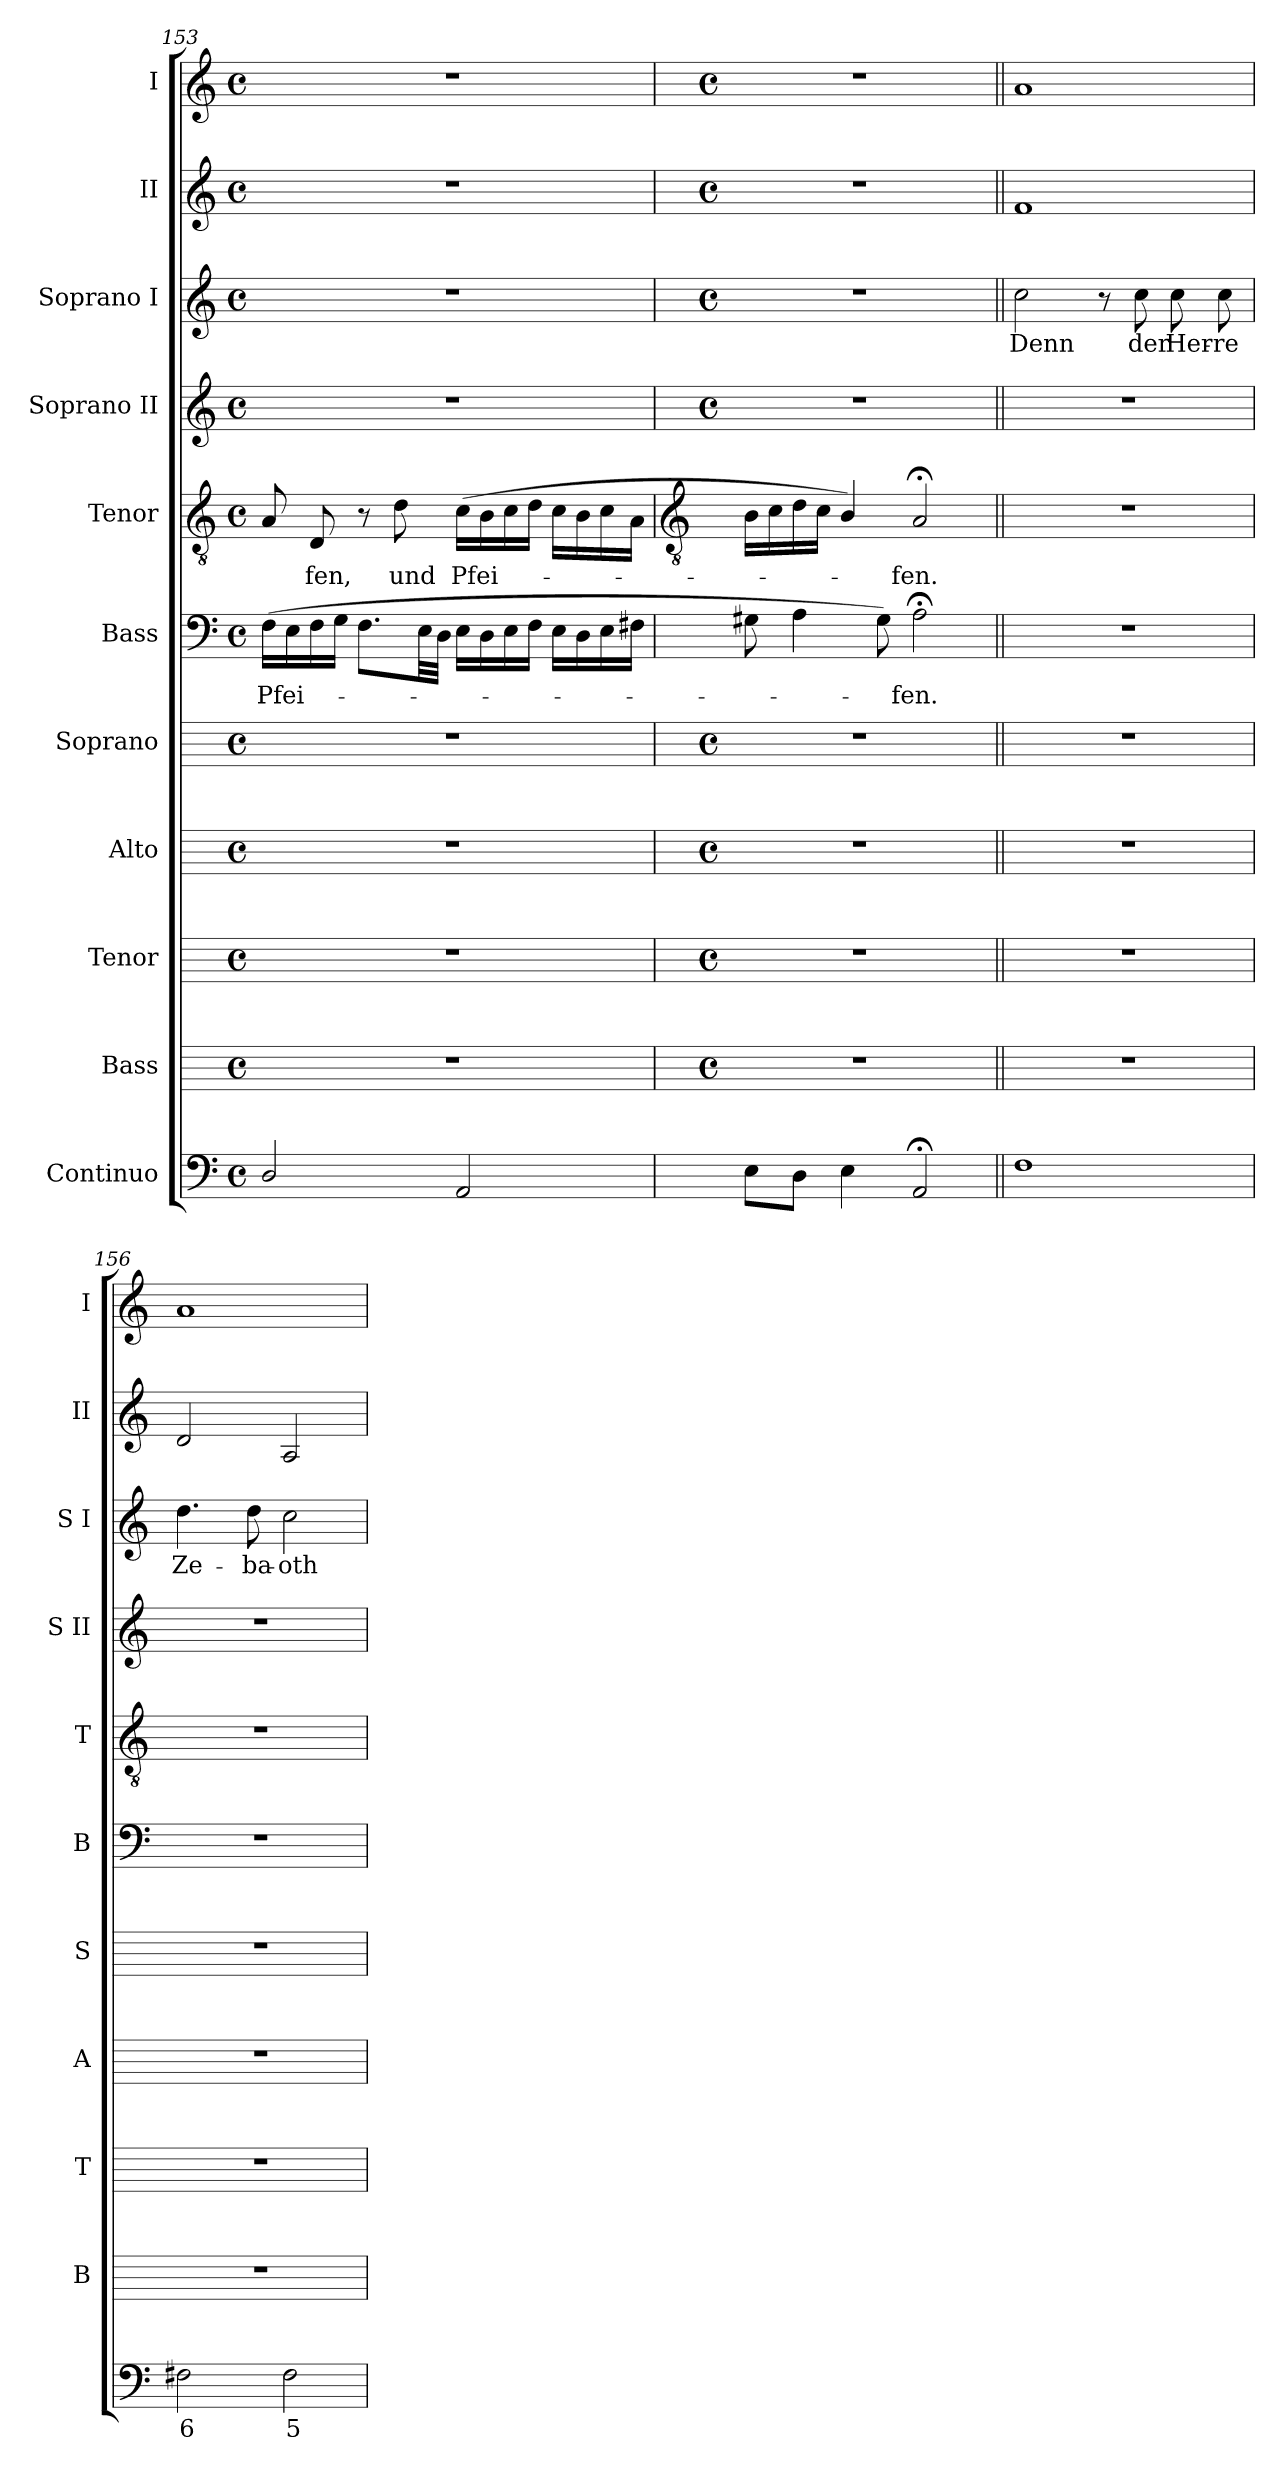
**kern	**text	**kern	**kern	**kern	**kern	**kern	**text	**kern	**text	**kern	**kern	**text	**kern	**kern
*part11	*part11	*part10	*part9	*part8	*part7	*part6	*part6	*part5	*part5	*part4	*part3	*part3	*part2	*part1
*staff11	*staff11	*staff10	*staff9	*staff8	*staff7	*staff6	*staff6	*staff5	*staff5	*staff4	*staff3	*staff3	*staff2	*staff1
*I"Continuo	*	*I"Bass	*I"Tenor	*I"Alto	*I"Soprano	*I"Bass	*	*I"Tenor	*	*I"Soprano II	*I"Soprano I	*	*I"II	*I"I
*	*	*I'B	*I'T	*I'A	*I'S	*I'B	*	*I'T	*	*I'S II	*I'S I	*	*I'II	*I'I
*clefF4	*	*	*	*	*	*clefF4	*	*clefGv2	*	*clefG2	*clefG2	*	*clefG2	*clefG2
*	*	*ITrd4c7	*ITrd4c7	*ITrd4c7	*ITrd4c7	*	*	*	*	*	*	*	*	*
*k[]	*	*	*	*	*	*k[]	*	*k[]	*	*k[]	*k[]	*	*k[]	*k[]
*C:	*	*	*	*	*	*C:	*	*C:	*	*C:	*C:	*	*C:	*C:
*M4/4	*	*M4/4	*M4/4	*M4/4	*M4/4	*M4/4	*	*M4/4	*	*M4/4	*M4/4	*	*M4/4	*M4/4
*met(c)	*	*met(c)	*met(c)	*met(c)	*met(c)	*met(c)	*	*met(c)	*	*met(c)	*met(c)	*	*met(c)	*met(c)
=153	=153	=153	=153	=153	=153	=153	=153	=153	=153	=153	=153	=153	=153	=153
!	!	!	!	!	!	!	!LO:LY:b	!	!	!	!	!	!	!
2D/	.	1r	1r	1r	1r	(>16FLL	Pfei-	8A	.	1r	1r	.	1r	1r
.	.	.	.	.	.	16E	.	.	.	.	.	.	.	.
!	!	!	!	!	!	!	!	!	!LO:LY:b	!	!	!	!	!
.	.	.	.	.	.	16F	.	8D	fen,	.	.	.	.	.
.	.	.	.	.	.	16GJJ	.	.	.	.	.	.	.	.
.	.	.	.	.	.	8.FL	.	8r	.	.	.	.	.	.
!	!	!	!	!	!	!	!	!	!LO:LY:b	!	!	!	!	!
.	.	.	.	.	.	.	.	8d	und	.	.	.	.	.
.	.	.	.	.	.	32ELL	.	.	.	.	.	.	.	.
.	.	.	.	.	.	32DJJJ	.	.	.	.	.	.	.	.
!	!	!	!	!	!	!	!	!	!LO:LY:b	!	!	!	!	!
2AA	.	.	.	.	.	16ELL	.	(>16cLL	Pfei-	.	.	.	.	.
.	.	.	.	.	.	16D	.	16B	.	.	.	.	.	.
.	.	.	.	.	.	16E	.	16c	.	.	.	.	.	.
.	.	.	.	.	.	16FJJ	.	16dJJ	.	.	.	.	.	.
.	.	.	.	.	.	16ELL	.	16cLL	.	.	.	.	.	.
.	.	.	.	.	.	16D	.	16B	.	.	.	.	.	.
.	.	.	.	.	.	16E	.	16c	.	.	.	.	.	.
.	.	.	.	.	.	16F#XJJ	.	16AJJ	.	.	.	.	.	.
!!LO:LB:g=z
=154	=154	=154	=154	=154	=154	=154	=154	=154	=154	=154	=154	=154	=154	=154
*	*	*	*	*	*	*	*	*clefGv2	*	*	*	*	*	*
*	*	*	*	*	*	*	*	*	*	*	*k[]	*	*k[]	*k[]
*	*	*	*	*	*	*	*	*	*	*	*C:	*	*C:	*C:
*	*	*M4/4	*M4/4	*M4/4	*M4/4	*	*	*	*	*M4/4	*M4/4	*	*M4/4	*M4/4
*	*	*met(c)	*met(c)	*met(c)	*met(c)	*	*	*	*	*met(c)	*met(c)	*	*met(c)	*met(c)
8EL	.	1r	1r	1r	1r	8G#X	.	16BLL	.	1r	1r	.	1r	1r
.	.	.	.	.	.	.	.	16c	.	.	.	.	.	.
8DJ	.	.	.	.	.	4A	.	16d	.	.	.	.	.	.
.	.	.	.	.	.	.	.	16cJJ	.	.	.	.	.	.
4E	.	.	.	.	.	.	.	4B/)	.	.	.	.	.	.
.	.	.	.	.	.	8G#)	.	.	.	.	.	.	.	.
!	!	!	!	!	!	!	!LO:LY:b	!	!LO:LY:b	!	!	!	!	!
2AA;<;<	.	.	.	.	.	2A;<	fen.	2A;<	fen.	.	.	.	.	.
=155||	=155||	=155||	=155||	=155||	=155||	=155||	=155||	=155||	=155||	=155||	=155||	=155||	=155||	=155||
!	!	!	!	!	!	!	!	!	!	!	!	!LO:LY:b	!	!
1F	.	1r	1r	1r	1r	1r	.	1r	.	1r	2cc	Denn	1f	1a
.	.	.	.	.	.	.	.	.	.	.	8r	.	.	.
!	!	!	!	!	!	!	!	!	!	!	!	!LO:LY:b	!	!
.	.	.	.	.	.	.	.	.	.	.	8cc	der	.	.
!	!	!	!	!	!	!	!	!	!	!	!	!LO:LY:b	!	!
.	.	.	.	.	.	.	.	.	.	.	8cc	Her-	.	.
!	!	!	!	!	!	!	!	!	!	!	!	!LO:LY:b	!	!
.	.	.	.	.	.	.	.	.	.	.	8cc	-re	.	.
=156	=156	=156	=156	=156	=156	=156	=156	=156	=156	=156	=156	=156	=156	=156
!	!LO:LY:b	!	!	!	!	!	!	!	!	!	!	!LO:LY:b	!	!
2F#X	6	1r	1r	1r	1r	1r	.	1r	.	1r	4.dd	Ze-	2d	1a
!	!	!	!	!	!	!	!	!	!	!	!	!LO:LY:b	!	!
.	.	.	.	.	.	.	.	.	.	.	8dd	-ba-	.	.
!	!LO:LY:b	!	!	!	!	!	!	!	!	!	!	!LO:LY:b	!	!
2F#	5	.	.	.	.	.	.	.	.	.	2cc	-oth	2A	.
=	=	=	=	=	=	=	=	=	=	=	=	=	=	=
*-	*-	*-	*-	*-	*-	*-	*-	*-	*-	*-	*-	*-	*-	*-
